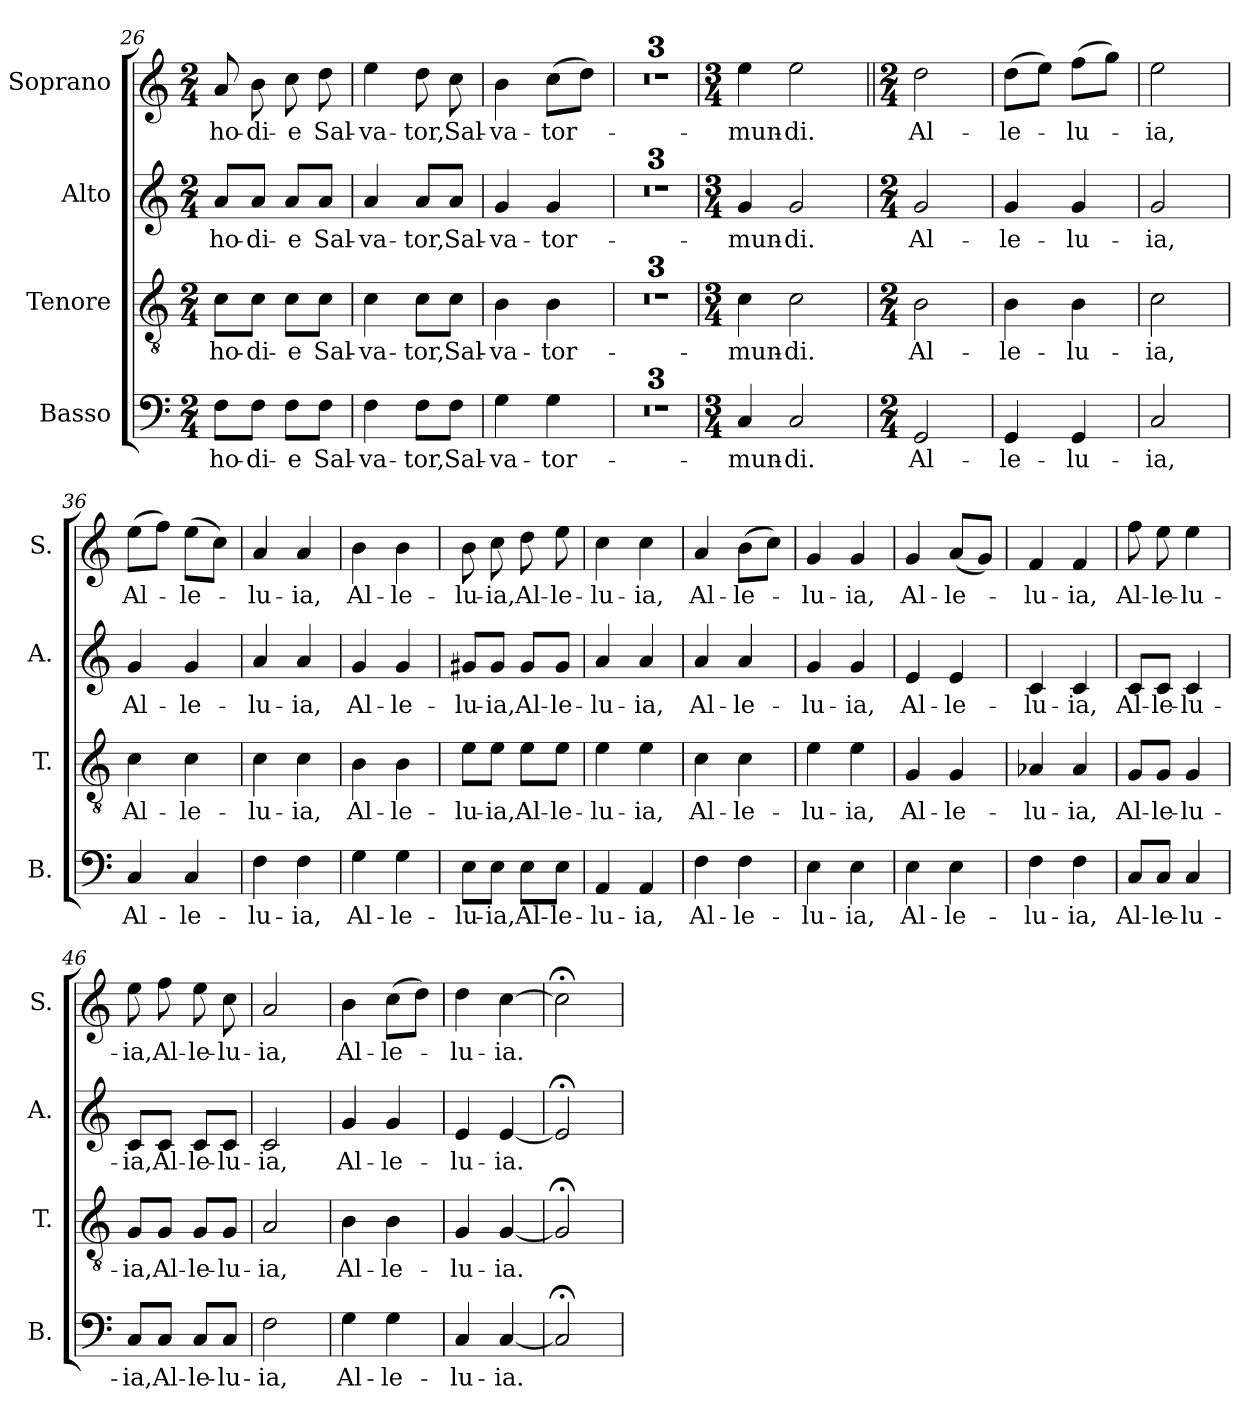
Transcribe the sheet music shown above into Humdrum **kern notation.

**kern	**text	**kern	**text	**kern	**text	**kern	**text
*part4	*part4	*part3	*part3	*part2	*part2	*part1	*part1
*staff4	*staff4	*staff3	*staff3	*staff2	*staff2	*staff1	*staff1
*I"Basso	*	*I"Tenore	*	*I"Alto	*	*I"Soprano	*
*I'B.	*	*I'T.	*	*I'A.	*	*I'S.	*
*clefF4	*	*clefGv2	*	*clefG2	*	*clefG2	*
*M2/4	*	*M2/4	*	*M2/4	*	*M2/4	*
=26	=26	=26	=26	=26	=26	=26	=26
!	!LO:LY:b:cj	!	!LO:LY:b:cj	!	!LO:LY:b:cj	!	!LO:LY:b:cj
8F\L	ho-	8c\L	ho-	8a/L	ho-	8a/	ho-
!	!LO:LY:b:cj	!	!LO:LY:b:cj	!	!LO:LY:b:cj	!	!LO:LY:b:cj
8F\J	-di-	8c\J	-di-	8a/J	-di-	8b\	-di-
!	!LO:LY:b:cj	!	!LO:LY:b:cj	!	!LO:LY:b:cj	!	!LO:LY:b:cj
8F\L	-e	8c\L	-e	8a/L	-e	8cc\	-e
!	!LO:LY:b:cj	!	!LO:LY:b:cj	!	!LO:LY:b:cj	!	!LO:LY:b:cj
8F\J	Sal-	8c\J	Sal-	8a/J	Sal-	8dd\	Sal-
=27	=27	=27	=27	=27	=27	=27	=27
!	!LO:LY:b:cj	!	!LO:LY:b:cj	!	!LO:LY:b:cj	!	!LO:LY:b:cj
4F\	-va-	4c\	-va-	4a/	-va-	4ee\	-va-
!	!LO:LY:b:cj	!	!LO:LY:b:cj	!	!LO:LY:b:cj	!	!LO:LY:b:cj
8F\L	-tor,	8c\L	-tor,	8a/L	-tor,	8dd\	-tor,
!	!LO:LY:b:cj	!	!LO:LY:b:cj	!	!LO:LY:b:cj	!	!LO:LY:b:cj
8F\J	Sal-	8c\J	Sal-	8a/J	Sal-	8cc\	Sal-
=28	=28	=28	=28	=28	=28	=28	=28
!	!LO:LY:b:cj	!	!LO:LY:b:cj	!	!LO:LY:b:cj	!	!LO:LY:b:cj
4G\	-va-	4B\	-va-	4g/	-va-	4b\	-va-
!	!LO:LY:b:cj	!	!LO:LY:b:cj	!	!LO:LY:b:cj	!	!LO:LY:b:cj
4G\	-tor-	4B\	-tor-	4g/	-tor-	(>8cc\L	-tor-
.	.	.	.	.	.	8dd\J)	.
=29	=29	=29	=29	=29	=29	=29	=29
2r	.	2r	.	2r	.	2r	.
=30	=30	=30	=30	=30	=30	=30	=30
2r	.	2r	.	2r	.	2r	.
=31	=31	=31	=31	=31	=31	=31	=31
2r	.	2r	.	2r	.	2r	.
!!LO:LB:g=z
=32	=32	=32	=32	=32	=32	=32	=32
*M3/4	*	*M3/4	*	*M3/4	*	*M3/4	*
!	!LO:LY:b:cj	!	!LO:LY:b:cj	!	!LO:LY:b:cj	!	!LO:LY:b:cj
4C/	-mun-	4c\	-mun-	4g/	-mun-	4ee\	-mun-
!	!LO:LY:b:cj	!	!LO:LY:b:cj	!	!LO:LY:b:cj	!	!LO:LY:b:cj
2C/	-di.	2c\	-di.	2g/	-di.	2ee\	-di.
=33	=33||	=33	=33||	=33	=33||	=33||	=33||
*M2/4	*	*M2/4	*	*M2/4	*	*M2/4	*
!	!LO:LY:b:cj	!	!LO:LY:b:cj	!	!LO:LY:b:cj	!	!LO:LY:b:cj
2GG/	Al-	2B\	Al-	2g/	Al-	2dd\	Al-
=34	=34	=34	=34	=34	=34	=34	=34
!	!LO:LY:b:cj	!	!LO:LY:b:cj	!	!LO:LY:b:cj	!	!LO:LY:b:cj
4GG/	-le-	4B\	-le-	4g/	-le-	(>8dd\L	-le-
.	.	.	.	.	.	8ee\J)	.
!	!LO:LY:b:cj	!	!LO:LY:b:cj	!	!LO:LY:b:cj	!	!LO:LY:b:cj
4GG/	-lu-	4B\	-lu-	4g/	-lu-	(>8ff\L	-lu-
.	.	.	.	.	.	8gg\J)	.
=35	=35	=35	=35	=35	=35	=35	=35
!	!LO:LY:b:cj	!	!LO:LY:b:cj	!	!LO:LY:b:cj	!	!LO:LY:b:cj
2C/	-ia,	2c\	-ia,	2g/	-ia,	2ee\	-ia,
!!LO:LB:g=z
=36	=36	=36	=36	=36	=36	=36	=36
!	!LO:LY:b:cj	!	!LO:LY:b:cj	!	!LO:LY:b:cj	!	!LO:LY:b:cj
4C/	Al-	4c\	Al-	4g/	Al-	(>8ee\L	Al-
.	.	.	.	.	.	8ff\J)	.
!	!LO:LY:b:cj	!	!LO:LY:b:cj	!	!LO:LY:b:cj	!	!LO:LY:b:cj
4C/	-le-	4c\	-le-	4g/	-le-	(>8ee\L	-le-
.	.	.	.	.	.	8cc\J)	.
=37	=37	=37	=37	=37	=37	=37	=37
!	!LO:LY:b:cj	!	!LO:LY:b:cj	!	!LO:LY:b:cj	!	!LO:LY:b:cj
4F\	-lu-	4c\	-lu-	4a/	-lu-	4a/	-lu-
!	!LO:LY:b:cj	!	!LO:LY:b:cj	!	!LO:LY:b:cj	!	!LO:LY:b:cj
4F\	-ia,	4c\	-ia,	4a/	-ia,	4a/	-ia,
=38	=38	=38	=38	=38	=38	=38	=38
!	!LO:LY:b:cj	!	!LO:LY:b:cj	!	!LO:LY:b:cj	!	!LO:LY:b:cj
4G\	Al-	4B\	Al-	4g/	Al-	4b\	Al-
!	!LO:LY:b:cj	!	!LO:LY:b:cj	!	!LO:LY:b:cj	!	!LO:LY:b:cj
4G\	-le-	4B\	-le-	4g/	-le-	4b\	-le-
=39	=39	=39	=39	=39	=39	=39	=39
!	!LO:LY:b:cj	!	!LO:LY:b:cj	!	!LO:LY:b:cj	!	!LO:LY:b:cj
8E\L	-lu-	8e\L	-lu-	8g#X/L	-lu-	8b\	-lu-
!	!LO:LY:b:cj	!	!LO:LY:b:cj	!	!LO:LY:b:cj	!	!LO:LY:b:cj
8E\J	-ia,	8e\J	-ia,	8g#/J	-ia,	8cc\	-ia,
!	!LO:LY:b:cj	!	!LO:LY:b:cj	!	!LO:LY:b:cj	!	!LO:LY:b:cj
8E\L	Al-	8e\L	Al-	8g#/L	Al-	8dd\	Al-
!	!LO:LY:b:cj	!	!LO:LY:b:cj	!	!LO:LY:b:cj	!	!LO:LY:b:cj
8E\J	-le-	8e\J	-le-	8g#/J	-le-	8ee\	-le-
!!LO:PB:g=z
=40	=40	=40	=40	=40	=40	=40	=40
!	!LO:LY:b:cj	!	!LO:LY:b:cj	!	!LO:LY:b:cj	!	!LO:LY:b:cj
4AA/	-lu-	4e\	-lu-	4a/	-lu-	4cc\	-lu-
!	!LO:LY:b:cj	!	!LO:LY:b:cj	!	!LO:LY:b:cj	!	!LO:LY:b:cj
4AA/	-ia,	4e\	-ia,	4a/	-ia,	4cc\	-ia,
=41	=41	=41	=41	=41	=41	=41	=41
!	!LO:LY:b:cj	!	!LO:LY:b:cj	!	!LO:LY:b:cj	!	!LO:LY:b:cj
4F\	Al-	4c\	Al-	4a/	Al-	4a/	Al-
!	!LO:LY:b:cj	!	!LO:LY:b:cj	!	!LO:LY:b:cj	!	!LO:LY:b:cj
4F\	-le-	4c\	-le-	4a/	-le-	(>8b\L	-le-
.	.	.	.	.	.	8cc\J)	.
=42	=42	=42	=42	=42	=42	=42	=42
!	!LO:LY:b:cj	!	!LO:LY:b:cj	!	!LO:LY:b:cj	!	!LO:LY:b:cj
4E\	-lu-	4e\	-lu-	4g/	-lu-	4g/	-lu-
!	!LO:LY:b:cj	!	!LO:LY:b:cj	!	!LO:LY:b:cj	!	!LO:LY:b:cj
4E\	-ia,	4e\	-ia,	4g/	-ia,	4g/	-ia,
=43	=43	=43	=43	=43	=43	=43	=43
!	!LO:LY:b:cj	!	!LO:LY:b:cj	!	!LO:LY:b:cj	!	!LO:LY:b:cj
4E\	Al-	4G/	Al-	4e/	Al-	4g/	Al-
!	!LO:LY:b:cj	!	!LO:LY:b:cj	!	!LO:LY:b:cj	!	!LO:LY:b:cj
4E\	-le-	4G/	-le-	4e/	-le-	(<8a/L	-le-
.	.	.	.	.	.	8g/J)	.
!!LO:LB:g=z
=44	=44	=44	=44	=44	=44	=44	=44
!	!LO:LY:b:cj	!	!LO:LY:b:cj	!	!LO:LY:b:cj	!	!LO:LY:b:cj
4F\	-lu-	4A-X/	-lu-	4c/	-lu-	4f/	-lu-
!	!LO:LY:b:cj	!	!LO:LY:b:cj	!	!LO:LY:b:cj	!	!LO:LY:b:cj
4F\	-ia,	4A-/	-ia,	4c/	-ia,	4f/	-ia,
=45	=45	=45	=45	=45	=45	=45	=45
!	!LO:LY:b:cj	!	!LO:LY:b:cj	!	!LO:LY:b:cj	!	!LO:LY:b:cj
8C/L	Al-	8G/L	Al-	8c/L	Al-	8ff\	Al-
!	!LO:LY:b:cj	!	!LO:LY:b:cj	!	!LO:LY:b:cj	!	!LO:LY:b:cj
8C/J	-le-	8G/J	-le-	8c/J	-le-	8ee\	-le-
!	!LO:LY:b:cj	!	!LO:LY:b:cj	!	!LO:LY:b:cj	!	!LO:LY:b:cj
4C/	-lu-	4G/	-lu-	4c/	-lu-	4ee\	-lu-
=46	=46	=46	=46	=46	=46	=46	=46
!	!LO:LY:b:cj	!	!LO:LY:b:cj	!	!LO:LY:b:cj	!	!LO:LY:b:cj
8C/L	-ia,	8G/L	-ia,	8c/L	-ia,	8ee\	-ia,
!	!LO:LY:b:cj	!	!LO:LY:b:cj	!	!LO:LY:b:cj	!	!LO:LY:b:cj
8C/J	Al-	8G/J	Al-	8c/J	Al-	8ff\	Al-
!	!LO:LY:b:cj	!	!LO:LY:b:cj	!	!LO:LY:b:cj	!	!LO:LY:b:cj
8C/L	-le-	8G/L	-le-	8c/L	-le-	8ee\	-le-
!	!LO:LY:b:cj	!	!LO:LY:b:cj	!	!LO:LY:b:cj	!	!LO:LY:b:cj
8C/J	-lu-	8G/J	-lu-	8c/J	-lu-	8cc\	-lu-
=47	=47	=47	=47	=47	=47	=47	=47
!	!LO:LY:b:cj	!	!LO:LY:b:cj	!	!LO:LY:b:cj	!	!LO:LY:b:cj
2F\	-ia,	2A/	-ia,	2c/	-ia,	2a/	-ia,
!!LO:LB:g=z
=48	=48	=48	=48	=48	=48	=48	=48
!	!LO:LY:b:cj	!	!LO:LY:b:cj	!	!LO:LY:b:cj	!	!LO:LY:b:cj
4G\	Al-	4B\	Al-	4g/	Al-	4b\	Al-
!	!LO:LY:b:cj	!	!LO:LY:b:cj	!	!LO:LY:b:cj	!	!LO:LY:b:cj
4G\	-le-	4B\	-le-	4g/	-le-	(>8cc\L	-le-
.	.	.	.	.	.	8dd\J)	.
=49	=49	=49	=49	=49	=49	=49	=49
!	!LO:LY:b:cj	!	!LO:LY:b:cj	!	!LO:LY:b:cj	!	!LO:LY:b:cj
4C/	-lu-	4G/	-lu-	4e/	-lu-	4dd\	-lu-
!	!LO:LY:b:cj	!	!LO:LY:b:cj	!	!LO:LY:b:cj	!	!LO:LY:b:cj
[<4C/	-ia.	[<4G/	-ia.	[<4e/	-ia.	[>4cc\	-ia.
=50	=50	=50	=50	=50	=50	=50	=50
2C;</]	.	2G;</]	.	2e;</]	.	2cc;<\]	.
=	=	=	=	=	=	=	=
*-	*-	*-	*-	*-	*-	*-	*-
